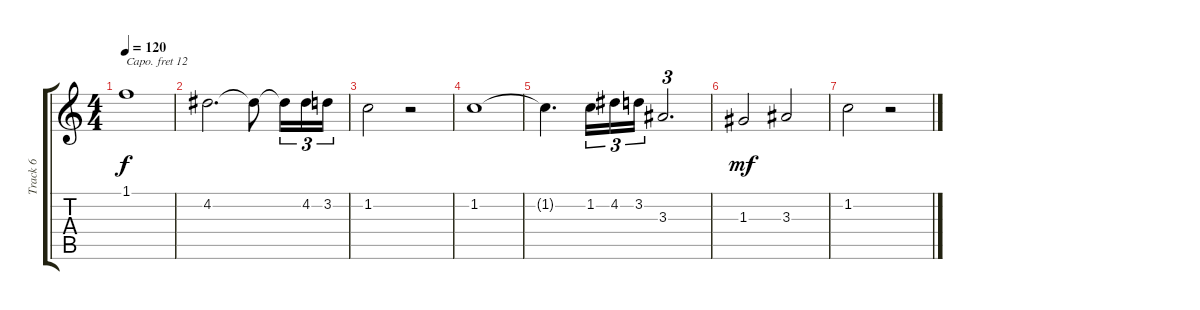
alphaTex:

\track ("Track 6" "Track 6") {instrument panflute}
\staff {score tabs}
\capo 12
\tuning (E4 B3 G3 D3 A2 E2) {hide}
\ts (4 4)
\tempo 120
\clef g2
\ks c
1.1.1{dy f} |
4.2.2{d} 4.2{t}.8 4.2{t}.16{tu (3 2)} 4.2.16{tu (3 2)} 3.2.16{tu (3 2)} |
1.2.2 r.2 |
1.2.1 |
1.2{t}.4{d} 1.2.16{tu (3 2)} 4.2.16{tu (3 2)} 3.2.16{tu (3 2)} 3.3.2{d tu (3 2)} |
1.3.2{dy mf} 3.3.2 |
1.2.2 r.2
